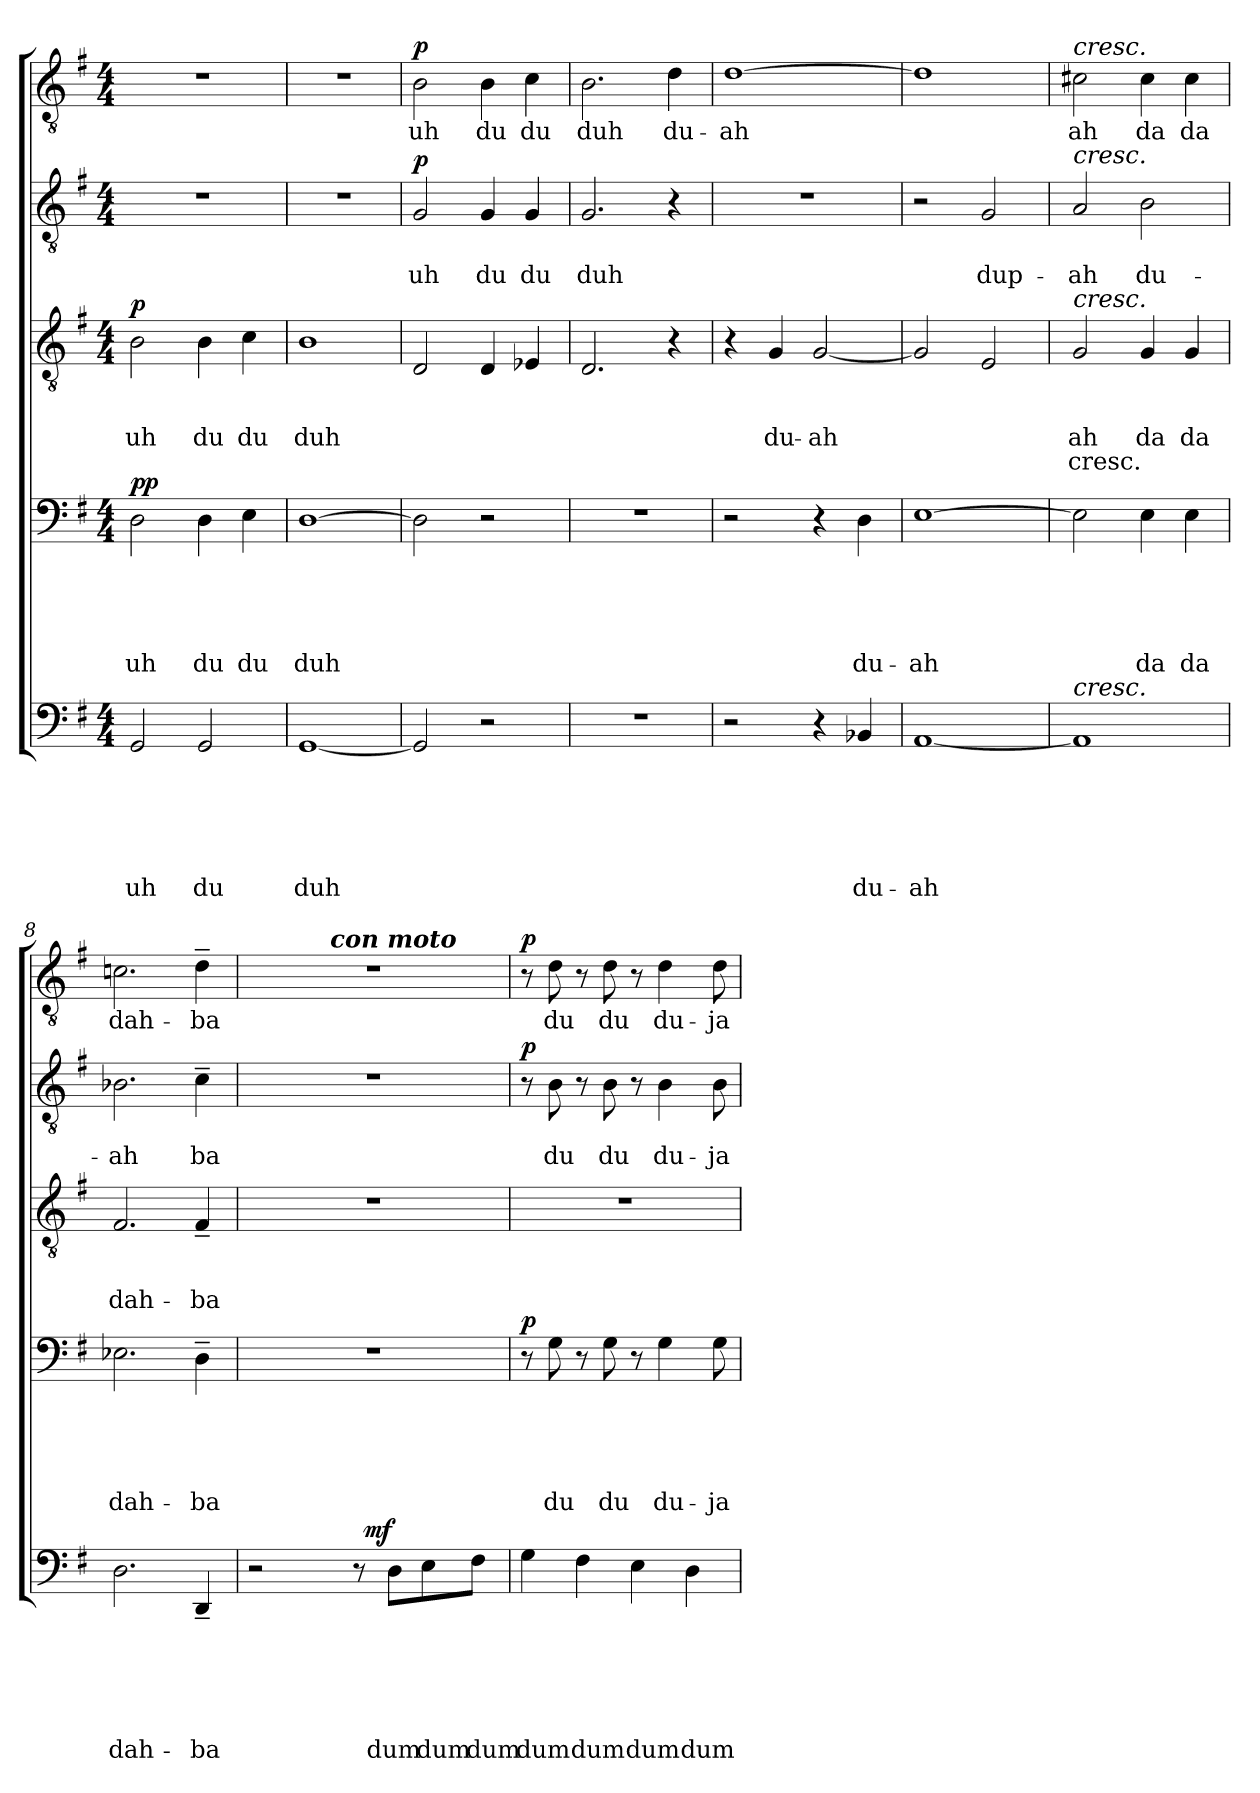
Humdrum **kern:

**kern	**text	**text	**text	**text	**text	**text	**dynam	**kern	**text	**text	**text	**text	**text	**dynam	**kern	**text	**text	**text	**text	**dynam	**kern	**text	**text	**dynam	**kern	**text	**dynam
*part5	*part5	*part5	*part5	*part5	*part5	*part5	*part5	*part4	*part4	*part4	*part4	*part4	*part4	*part4	*part3	*part3	*part3	*part3	*part3	*part3	*part2	*part2	*part2	*part2	*part1	*part1	*part1
*staff5	*staff5	*staff5	*staff5	*staff5	*staff5	*staff5	*staff5	*staff4	*staff4	*staff4	*staff4	*staff4	*staff4	*staff4	*staff3	*staff3	*staff3	*staff3	*staff3	*staff3	*staff2	*staff2	*staff2	*staff2	*staff1	*staff1	*staff1
*clefF4	*	*	*	*	*	*	*	*clefF4	*	*	*	*	*	*	*clefGv2	*	*	*	*	*	*clefGv2	*	*	*	*clefGv2	*	*
*k[f#]	*	*	*	*	*	*	*	*k[f#]	*	*	*	*	*	*	*k[f#]	*	*	*	*	*	*k[f#]	*	*	*	*k[f#]	*	*
*G:	*	*	*	*	*	*	*	*G:	*	*	*	*	*	*	*G:	*	*	*	*	*	*G:	*	*	*	*G:	*	*
*M4/4	*	*	*	*	*	*	*	*M4/4	*	*	*	*	*	*	*M4/4	*	*	*	*	*	*M4/4	*	*	*	*M4/4	*	*
=1	=1	=1	=1	=1	=1	=1	=1	=1	=1	=1	=1	=1	=1	=1	=1	=1	=1	=1	=1	=1	=1	=1	=1	=1	=1	=1	=1
!	!	!	!	!	!	!LO:LY:b	!	!	!	!	!	!	!LO:LY:b	!LO:DY:a	!	!	!	!LO:LY:b	!	!	!	!	!	!	!	!	!
!	!	!	!	!	!	!	!	!	!	!	!	!	!	!LO:DY:n=1:b	!	!	!	!	!	!LO:DY:a	!	!	!	!	!	!	!
2GG/	.	.	.	.	.	uh	.	2D\	.	.	.	.	uh	p p	2B\	.	.	uh	.	p	1r	.	.	.	1r	.	.
!	!	!	!	!	!	!LO:LY:b	!	!	!	!	!	!	!LO:LY:b	!	!	!	!	!LO:LY:b	!	!	!	!	!	!	!	!	!
2GG/	.	.	.	.	.	du	.	4D\	.	.	.	.	du	.	4B\	.	.	du	.	.	.	.	.	.	.	.	.
!	!	!	!	!	!	!	!	!	!	!	!	!	!LO:LY:b	!	!	!	!	!LO:LY:b	!	!	!	!	!	!	!	!	!
.	.	.	.	.	.	.	.	4E\	.	.	.	.	du	.	4c\	.	.	du	.	.	.	.	.	.	.	.	.
=2	=2	=2	=2	=2	=2	=2	=2	=2	=2	=2	=2	=2	=2	=2	=2	=2	=2	=2	=2	=2	=2	=2	=2	=2	=2	=2	=2
!	!	!	!	!	!	!LO:LY:b	!	!	!	!	!	!	!LO:LY:b	!	!	!	!	!LO:LY:b	!	!	!	!	!	!	!	!	!
[<1GG	.	.	.	.	.	duh	.	[>1D	.	.	.	.	duh	.	1B	.	.	duh	.	.	1r	.	.	.	1r	.	.
=3	=3	=3	=3	=3	=3	=3	=3	=3	=3	=3	=3	=3	=3	=3	=3	=3	=3	=3	=3	=3	=3	=3	=3	=3	=3	=3	=3
!	!	!	!	!	!	!	!	!	!	!	!	!	!	!	!	!	!	!	!	!	!	!	!LO:LY:b	!LO:DY:a	!	!LO:LY:b	!LO:DY:a
2GG/]	.	.	.	.	.	.	.	2D\]	.	.	.	.	.	.	2D/	.	.	.	.	.	2G/	.	uh	p	2B\	uh	p
!	!	!	!	!	!	!	!	!	!	!	!	!	!	!	!	!	!	!	!	!	!	!	!LO:LY:b	!	!	!LO:LY:b	!
2r	.	.	.	.	.	.	.	2r	.	.	.	.	.	.	4D/	.	.	.	.	.	4G/	.	du	.	4B\	du	.
!	!	!	!	!	!	!	!	!	!	!	!	!	!	!	!	!	!	!	!	!	!	!	!LO:LY:b	!	!	!LO:LY:b	!
.	.	.	.	.	.	.	.	.	.	.	.	.	.	.	4E-X/	.	.	.	.	.	4G/	.	du	.	4c\	du	.
=4	=4	=4	=4	=4	=4	=4	=4	=4	=4	=4	=4	=4	=4	=4	=4	=4	=4	=4	=4	=4	=4	=4	=4	=4	=4	=4	=4
!	!	!	!	!	!	!	!	!	!	!	!	!	!	!	!	!	!	!	!	!	!	!	!LO:LY:b	!	!	!LO:LY:b	!
1r	.	.	.	.	.	.	.	1r	.	.	.	.	.	.	2.D/	.	.	.	.	.	2.G/	.	duh	.	2.B\	duh	.
!	!	!	!	!	!	!	!	!	!	!	!	!	!	!	!	!	!	!	!	!	!	!	!	!	!	!LO:LY:b	!
.	.	.	.	.	.	.	.	.	.	.	.	.	.	.	4r	.	.	.	.	.	4r	.	.	.	4d\	du-	.
=5	=5	=5	=5	=5	=5	=5	=5	=5	=5	=5	=5	=5	=5	=5	=5	=5	=5	=5	=5	=5	=5	=5	=5	=5	=5	=5	=5
!	!	!	!	!	!	!	!	!	!	!	!	!	!	!	!	!	!	!	!	!	!	!	!	!	!	!LO:LY:b	!
2r	.	.	.	.	.	.	.	2r	.	.	.	.	.	.	4r	.	.	.	.	.	1r	.	.	.	[>1d	-ah	.
!	!	!	!	!	!	!	!	!	!	!	!	!	!	!	!	!	!	!LO:LY:b	!	!	!	!	!	!	!	!	!
.	.	.	.	.	.	.	.	.	.	.	.	.	.	.	4G/	.	.	du-	.	.	.	.	.	.	.	.	.
!	!	!	!	!	!	!	!	!	!	!	!	!	!	!	!	!	!	!LO:LY:b	!	!	!	!	!	!	!	!	!
4r	.	.	.	.	.	.	.	4r	.	.	.	.	.	.	[<2G/	.	.	-ah	.	.	.	.	.	.	.	.	.
!	!	!	!	!	!	!LO:LY:b	!	!	!	!	!	!	!LO:LY:b	!	!	!	!	!	!	!	!	!	!	!	!	!	!
4BB-X/	.	.	.	.	.	du-	.	4D\	.	.	.	.	du-	.	.	.	.	.	.	.	.	.	.	.	.	.	.
=6	=6	=6	=6	=6	=6	=6	=6	=6	=6	=6	=6	=6	=6	=6	=6	=6	=6	=6	=6	=6	=6	=6	=6	=6	=6	=6	=6
!	!	!	!	!	!	!LO:LY:b	!	!	!	!	!	!	!LO:LY:b	!	!	!	!	!	!	!	!	!	!	!	!	!	!
[<1AA	.	.	.	.	.	-ah	.	[<1E	.	.	.	.	-ah	.	2G/]	.	.	.	.	.	2r	.	.	.	1d]	.	.
!	!	!	!	!	!	!	!	!	!	!	!	!	!	!	!	!	!	!	!	!	!	!	!LO:LY:b	!	!	!	!
.	.	.	.	.	.	.	.	.	.	.	.	.	.	.	2E/	.	.	.	.	.	2G/	.	dup-	.	.	.	.
!!LO:LB:g=z
=7	=7	=7	=7	=7	=7	=7	=7	=7	=7	=7	=7	=7	=7	=7	=7	=7	=7	=7	=7	=7	=7	=7	=7	=7	=7	=7	=7
!	!	!	!	!	!	!	!	!	!	!	!	!	!	!	!	!	!	!	!	!	!	!	!	!	!LO:TX:a:i:t=cresc.	!	!
!	!	!	!	!	!	!	!	!	!	!	!	!	!	!	!	!	!	!	!	!	!LO:TX:a:i:t=cresc.	!	!	!	!	!	!
!	!	!	!	!	!	!	!	!	!	!	!	!	!	!	!LO:TX:a:i:t=cresc.	!	!	!	!	!	!	!	!	!	!	!	!
!LO:TX:a:i:t=cresc.	!	!	!	!	!	!	!	!	!	!	!	!	!	!	!	!	!	!	!	!	!	!	!	!	!	!	!
!	!	!	!	!	!	!	!	!	!	!	!	!	!	!	!	!	!	!LO:LY:b	!LO:LY:b	!	!	!	!LO:LY:b	!	!	!LO:LY:b	!
1AA]	.	.	.	.	.	.	.	2E\]	.	.	.	.	.	.	2G/	.	.	ah	cresc.	.	2A/	.	-ah	.	2c#X\	ah	.
!	!	!	!	!	!	!	!	!	!	!	!	!	!LO:LY:b	!	!	!	!	!LO:LY:b	!	!	!	!	!LO:LY:b	!	!	!LO:LY:b	!
.	.	.	.	.	.	.	.	4E\	.	.	.	.	da	.	4G/	.	.	da	.	.	2B\	.	du-	.	4c#\	da	.
!	!	!	!	!	!	!	!	!	!	!	!	!	!LO:LY:b	!	!	!	!	!LO:LY:b	!	!	!	!	!	!	!	!LO:LY:b	!
.	.	.	.	.	.	.	.	4E\	.	.	.	.	da	.	4G/	.	.	da	.	.	.	.	.	.	4c#\	da	.
=8	=8	=8	=8	=8	=8	=8	=8	=8	=8	=8	=8	=8	=8	=8	=8	=8	=8	=8	=8	=8	=8	=8	=8	=8	=8	=8	=8
!	!	!	!	!	!	!LO:LY:b	!	!	!	!	!	!	!LO:LY:b	!	!	!	!	!LO:LY:b	!	!	!	!	!LO:LY:b	!	!	!LO:LY:b	!
2.D\	.	.	.	.	.	dah-	.	2.E-X\	.	.	.	.	dah-	.	2.F#/	.	.	dah-	.	.	2.B-X\	.	-ah	.	2.cn\	dah-	.
!	!	!	!	!	!	!LO:LY:b	!	!	!	!	!	!	!LO:LY:b	!	!	!	!	!LO:LY:b	!	!	!	!	!LO:LY:b	!	!	!LO:LY:b	!
4DD~</	.	.	.	.	.	-ba	.	4D~>\	.	.	.	.	-ba	.	4F#~</	.	.	-ba	.	.	4c~>\	.	ba	.	4d~>\	-ba	.
=9	=9	=9	=9	=9	=9	=9	=9	=9	=9	=9	=9	=9	=9	=9	=9	=9	=9	=9	=9	=9	=9	=9	=9	=9	=9	=9	=9
*^	*	*	*	*	*	*	*	*	*	*	*	*	*	*	*	*	*	*	*	*	*	*	*	*	*^	*	*
2r	2ryy	.	.	.	.	.	.	.	1r	.	.	.	.	.	.	1r	.	.	.	.	.	1r	.	.	.	1r	4ryy	.	.
.	.	.	.	.	.	.	.	.	.	.	.	.	.	.	.	.	.	.	.	.	.	.	.	.	.	.	8ryy	.	.
.	.	.	.	.	.	.	.	.	.	.	.	.	.	.	.	.	.	.	.	.	.	.	.	.	.	.	32ryy	.	.
!	!	!	!	!	!	!	!	!	!	!	!	!	!	!	!	!	!	!	!	!	!	!	!	!	!	!	!LO:TX:a:Bi:t=con moto	!	!
.	.	.	.	.	.	.	.	.	.	.	.	.	.	.	.	.	.	.	.	.	.	.	.	.	.	.	2ryy	.	.
8r	32ryy	.	.	.	.	.	.	.	.	.	.	.	.	.	.	.	.	.	.	.	.	.	.	.	.	.	.	.	.
!	!	!	!	!	!	!	!	!LO:DY:a	!	!	!	!	!	!	!	!	!	!	!	!	!	!	!	!	!	!	!	!	!
.	4...ryy	.	.	.	.	.	.	mf	.	.	.	.	.	.	.	.	.	.	.	.	.	.	.	.	.	.	.	.	.
!	!	!	!	!	!	!	!LO:LY:b	!	!	!	!	!	!	!	!	!	!	!	!	!	!	!	!	!	!	!	!	!	!
8D\L	.	.	.	.	.	.	dum	.	.	.	.	.	.	.	.	.	.	.	.	.	.	.	.	.	.	.	.	.	.
!	!	!	!	!	!	!	!LO:LY:b	!	!	!	!	!	!	!	!	!	!	!	!	!	!	!	!	!	!	!	!	!	!
8E\	.	.	.	.	.	.	dum	.	.	.	.	.	.	.	.	.	.	.	.	.	.	.	.	.	.	.	.	.	.
!	!	!	!	!	!	!	!LO:LY:b	!	!	!	!	!	!	!	!	!	!	!	!	!	!	!	!	!	!	!	!	!	!
8F#\J	.	.	.	.	.	.	dum	.	.	.	.	.	.	.	.	.	.	.	.	.	.	.	.	.	.	.	.	.	.
.	.	.	.	.	.	.	.	.	.	.	.	.	.	.	.	.	.	.	.	.	.	.	.	.	.	.	16.ryy	.	.
=10	=10	=10	=10	=10	=10	=10	=10	=10	=10	=10	=10	=10	=10	=10	=10	=10	=10	=10	=10	=10	=10	=10	=10	=10	=10	=10	=10	=10	=10
!	!	!	!	!	!	!	!LO:LY:b	!	!	!	!	!	!	!	!LO:DY:a	!	!	!	!	!	!	!	!	!	!LO:DY:a	!	!	!	!LO:DY:a
*v	*v	*	*	*	*	*	*	*	*	*	*	*	*	*	*	*	*	*	*	*	*	*	*	*	*	*v	*v	*	*
4G\	.	.	.	.	.	dum	.	8r	.	.	.	.	.	p	1r	.	.	.	.	.	8r	.	.	p	8r	.	p
!	!	!	!	!	!	!	!	!	!	!	!	!	!LO:LY:b	!	!	!	!	!	!	!	!	!	!LO:LY:b	!	!	!LO:LY:b	!
.	.	.	.	.	.	.	.	8G\	.	.	.	.	du	.	.	.	.	.	.	.	8B\	.	du	.	8d\	du	.
!	!	!	!	!	!	!LO:LY:b	!	!	!	!	!	!	!	!	!	!	!	!	!	!	!	!	!	!	!	!	!
4F#\	.	.	.	.	.	dum	.	8r	.	.	.	.	.	.	.	.	.	.	.	.	8r	.	.	.	8r	.	.
!	!	!	!	!	!	!	!	!	!	!	!	!	!LO:LY:b	!	!	!	!	!	!	!	!	!	!LO:LY:b	!	!	!LO:LY:b	!
.	.	.	.	.	.	.	.	8G\	.	.	.	.	du	.	.	.	.	.	.	.	8B\	.	du	.	8d\	du	.
!	!	!	!	!	!	!LO:LY:b	!	!	!	!	!	!	!	!	!	!	!	!	!	!	!	!	!	!	!	!	!
4E\	.	.	.	.	.	dum	.	8r	.	.	.	.	.	.	.	.	.	.	.	.	8r	.	.	.	8r	.	.
!	!	!	!	!	!	!	!	!	!	!	!	!	!LO:LY:b	!	!	!	!	!	!	!	!	!	!LO:LY:b	!	!	!LO:LY:b	!
.	.	.	.	.	.	.	.	4G\	.	.	.	.	du-	.	.	.	.	.	.	.	4B\	.	du-	.	4d\	du-	.
!	!	!	!	!	!	!LO:LY:b	!	!	!	!	!	!	!	!	!	!	!	!	!	!	!	!	!	!	!	!	!
4D\	.	.	.	.	.	dum	.	.	.	.	.	.	.	.	.	.	.	.	.	.	.	.	.	.	.	.	.
!	!	!	!	!	!	!	!	!	!	!	!	!	!LO:LY:b	!	!	!	!	!	!	!	!	!	!LO:LY:b	!	!	!LO:LY:b	!
.	.	.	.	.	.	.	.	8G\	.	.	.	.	-ja	.	.	.	.	.	.	.	8B\	.	-ja	.	8d\	-ja	.
=	=	=	=	=	=	=	=	=	=	=	=	=	=	=	=	=	=	=	=	=	=	=	=	=	=	=	=
*-	*-	*-	*-	*-	*-	*-	*-	*-	*-	*-	*-	*-	*-	*-	*-	*-	*-	*-	*-	*-	*-	*-	*-	*-	*-	*-	*-
